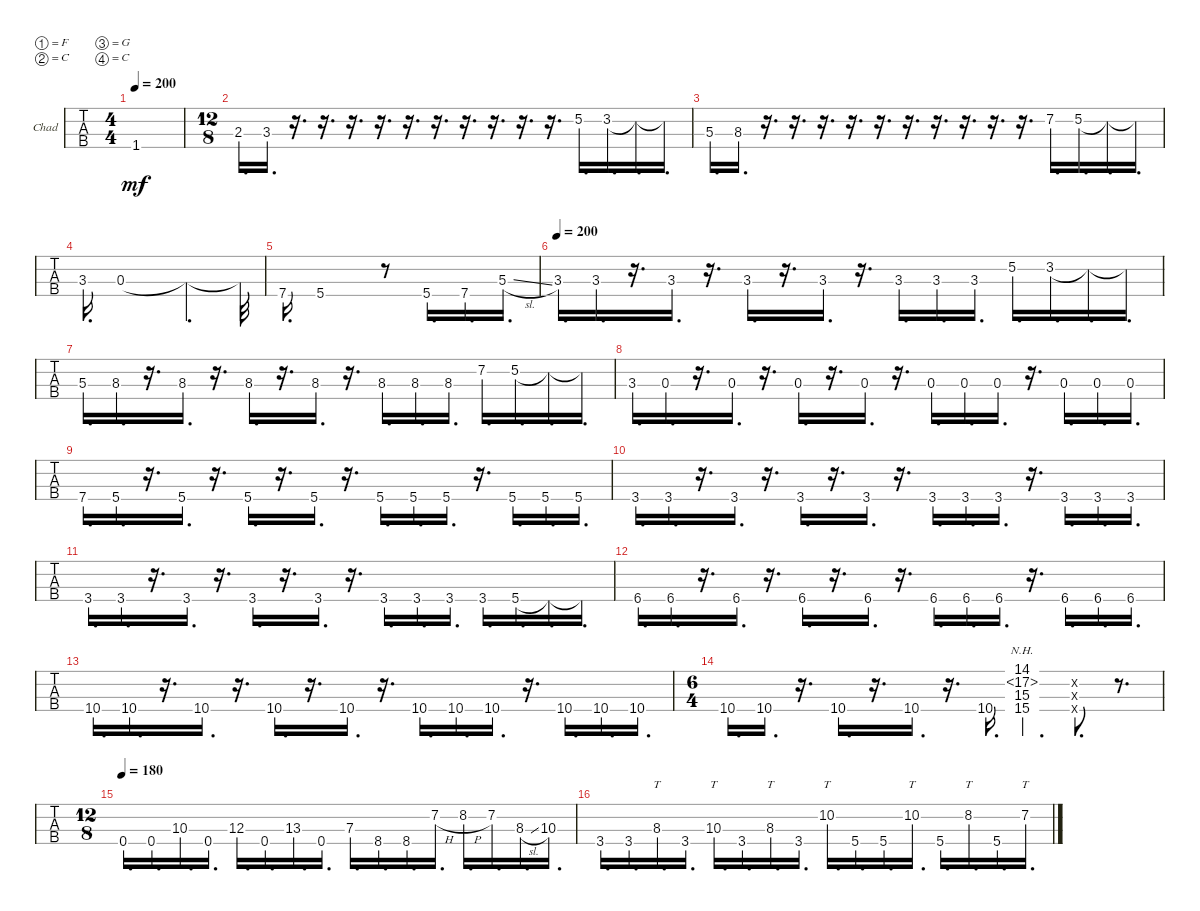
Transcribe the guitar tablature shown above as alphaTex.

\bracketExtendMode groupsimilarinstruments
\firstSystemTrackNameOrientation horizontal
\otherSystemsTrackNameOrientation horizontal
\track ("Doctor Lagorno" "Chad") {instrument electricbassfinger}
\staff {tabs}
\tuning (F2 C2 G1 C1)
\ts (4 4)
\tempo 200
\clef f4
\ks c
1.4{t}.1{dy mf} |
\ts (12 8)
2.3.16{d} 3.3.16{d} r.16{d} r.16{d} r.16{d} r.16{d} r.16{d} r.16{d} r.16{d} r.16{d} r.16{d} r.16{d} 5.2.16{d} 3.2.16{d} 3.2{t}.16{d} 3.2{t}.16{d} |
5.3.16{d} 8.3.16{d} r.16{d} r.16{d} r.16{d} r.16{d} r.16{d} r.16{d} r.16{d} r.16{d} r.16{d} r.16{d} 7.2.16{d} 5.2.16{d} 5.2{t}.16{d} 5.2{t}.16{d} |
3.3.16{d} 0.3.1 0.3{t}.4{d} 0.3{t}.32 |
7.4.16{d} 5.4.1 r.8 5.4.16{d} 7.4.16{d} 5.3{sl}.16{d} |
\tempo 200
3.3.16{d} 3.3.16{d} r.16{d} 3.3.16{d} r.16{d} 3.3.16{d} r.16{d} 3.3.16{d} r.16{d} 3.3.16{d} 3.3.16{d} 3.3.16{d} 5.2.16{d} 3.2.16{d} 3.2{t}.16{d} 3.2{t}.16{d} |
5.3.16{d} 8.3.16{d} r.16{d} 8.3.16{d} r.16{d} 8.3.16{d} r.16{d} 8.3.16{d} r.16{d} 8.3.16{d} 8.3.16{d} 8.3.16{d} 7.2.16{d} 5.2.16{d} 5.2{t}.16{d} 5.2{t}.16{d} |
3.3.16{d} 0.3.16{d} r.16{d} 0.3.16{d} r.16{d} 0.3.16{d} r.16{d} 0.3.16{d} r.16{d} 0.3.16{d} 0.3.16{d} 0.3.16{d} r.16{d} 0.3.16{d} 0.3.16{d} 0.3.16{d} |
7.4.16{d} 5.4.16{d} r.16{d} 5.4.16{d} r.16{d} 5.4.16{d} r.16{d} 5.4.16{d} r.16{d} 5.4.16{d} 5.4.16{d} 5.4.16{d} r.16{d} 5.4.16{d} 5.4.16{d} 5.4.16{d} |
3.4.16{d} 3.4.16{d} r.16{d} 3.4.16{d} r.16{d} 3.4.16{d} r.16{d} 3.4.16{d} r.16{d} 3.4.16{d} 3.4.16{d} 3.4.16{d} r.16{d} 3.4.16{d} 3.4.16{d} 3.4.16{d} |
3.4.16{d} 3.4.16{d} r.16{d} 3.4.16{d} r.16{d} 3.4.16{d} r.16{d} 3.4.16{d} r.16{d} 3.4.16{d} 3.4.16{d} 3.4.16{d} 3.4.16{d} 5.4.16{d} 5.4{t}.16{d} 5.4{t}.16{d} |
6.4.16{d} 6.4.16{d} r.16{d} 6.4.16{d} r.16{d} 6.4.16{d} r.16{d} 6.4.16{d} r.16{d} 6.4.16{d} 6.4.16{d} 6.4.16{d} r.16{d} 6.4.16{d} 6.4.16{d} 6.4.16{d} |
10.4.16{d} 10.4.16{d} r.16{d} 10.4.16{d} r.16{d} 10.4.16{d} r.16{d} 10.4.16{d} r.16{d} 10.4.16{d} 10.4.16{d} 10.4.16{d} r.16{d} 10.4.16{d} 10.4.16{d} 10.4.16{d} |
\ts (6 4)
10.4.16{d} 10.4.16{d} r.16{d} 10.4.16{d} r.16{d} 10.4.16{d} r.16{d} 10.4.16{d} (15.3 17.2{nh} 14.1 15.4).4{d} (0.4{x} 0.3{x} 0.2{x}).8{d} r.8{d} |
\ts (12 8)
\tempo 180
0.4.16{d} 0.4.16{d} 10.3.16{d} 0.4.16{d} 12.3.16{d} 0.4.16{d} 13.3.16{d} 0.4.16{d} 7.3.16{d} 8.4.16{d} 8.4.16{d} 7.2{h}.16{d} 8.2{h}.16{d} 7.2.16{d} 8.3{sl}.16{d} 10.3.16{d} |
3.4.16{d} 3.4.16{d} 8.3.16{tt d} 3.4.16{d} 10.3.16{tt d} 3.4.16{d} 8.3.16{tt d} 3.4.16{d} 10.2.16{tt d} 5.4.16{d} 5.4.16{d} 10.2.16{tt d} 5.4.16{d} 8.2.16{tt d} 5.4.16{d} 7.2.16{tt d}
